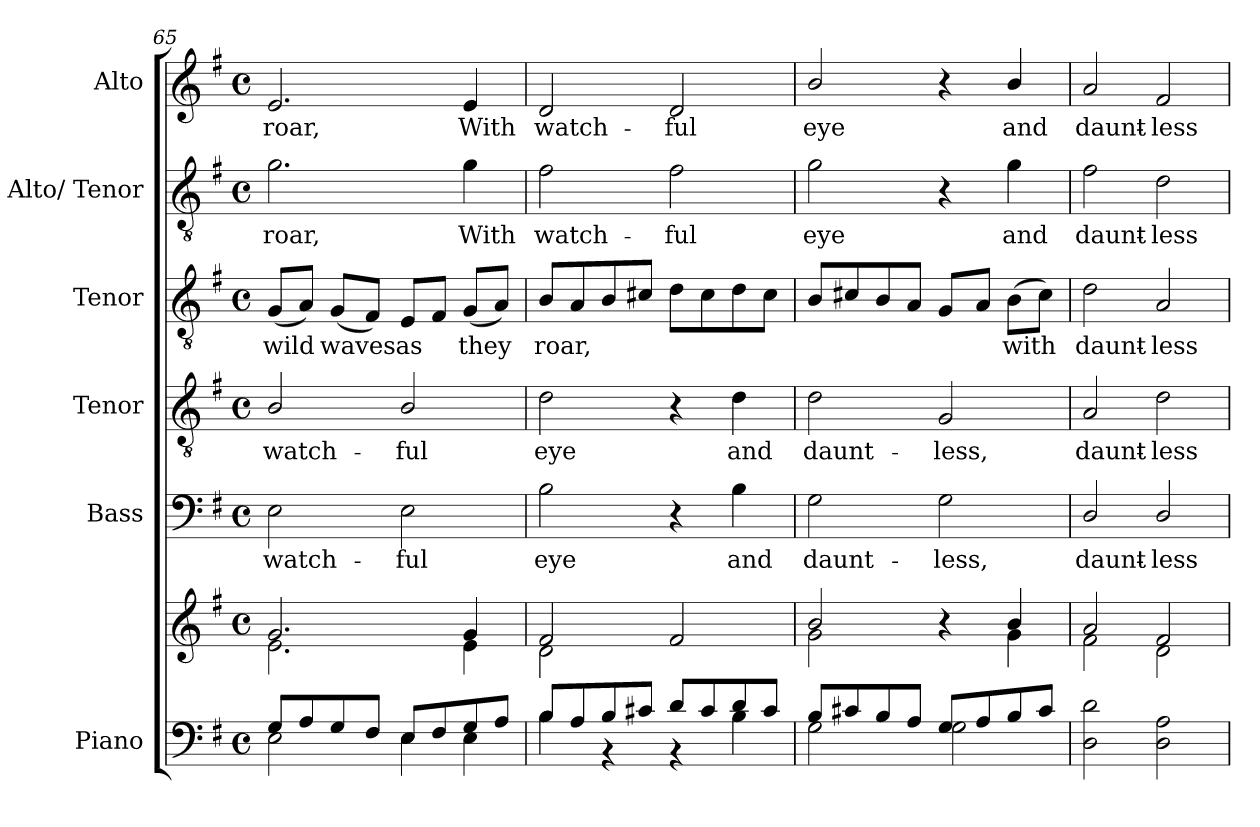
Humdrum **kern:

**kern	**kern	**kern	**text	**kern	**text	**kern	**text	**kern	**text	**kern	**text
*part6	*part6	*part5	*part5	*part4	*part4	*part3	*part3	*part2	*part2	*part1	*part1
*staff7	*staff6	*staff5	*staff5	*staff4	*staff4	*staff3	*staff3	*staff2	*staff2	*staff1	*staff1
*I"Piano	*	*I"Bass	*	*I"Tenor	*	*I"Tenor	*	*I"Alto/ Tenor	*	*I"Alto	*
*I'Pno.	*	*I'B.	*	*I'T.	*	*I'T.	*	*I'A.	*	*I'A.	*
!!LO:LB:g=z
*clefF4	*clefG2	*clefF4	*	*clefGv2	*	*clefGv2	*	*clefGv2	*	*clefG2	*
*	*	*	*	*ITrd7c12	*	*ITrd7c12	*	*ITrd7c12	*	*	*
*k[f#]	*k[f#]	*k[f#]	*	*k[f#]	*	*k[f#]	*	*k[f#]	*	*k[f#]	*
*G:	*G:	*G:	*	*G:	*	*G:	*	*G:	*	*G:	*
*M4/4	*M4/4	*M4/4	*	*M4/4	*	*M4/4	*	*M4/4	*	*M4/4	*
*met(c)	*met(c)	*met(c)	*	*met(c)	*	*met(c)	*	*met(c)	*	*met(c)	*
=65	=65	=65	=65	=65	=65	=65	=65	=65	=65	=65	=65
*^	*^	*	*	*	*	*	*	*	*	*	*
!	!	!	!	!	!LO:LY:b:color=#000000	!	!	!	!	!	!	!	!
!	!	!	!	!	!	!	!LO:LY:b:color=#000000	!	!	!	!	!	!
!	!	!	!	!	!	!	!	!	!LO:LY:b:color=#000000	!	!	!	!
!	!	!	!	!	!	!	!	!	!	!	!LO:LY:b:color=#000000	!	!
!	!	!	!	!	!	!	!	!	!	!	!	!	!LO:LY:b:color=#000000
8Gi/L	2Ei\	2.gi/	2.ei\	2Ei\	watch-	2BBi/	watch-	(8GGi/L	wild	2.Gi\	roar,	2.ei/	roar,
8Ai/	.	.	.	.	.	.	.	8AAi/J)	.	.	.	.	.
!	!	!	!	!	!	!	!	!	!LO:LY:b:color=#000000	!	!	!	!
8Gi/	.	.	.	.	.	.	.	(8GGi/L	waves	.	.	.	.
8F#i/J	.	.	.	.	.	.	.	8FF#i/J)	.	.	.	.	.
!	!	!	!	!	!LO:LY:b:color=#000000	!	!	!	!	!	!	!	!
!	!	!	!	!	!	!	!LO:LY:b:color=#000000	!	!	!	!	!	!
!	!	!	!	!	!	!	!	!	!LO:LY:b:color=#000000	!	!	!	!
8Ei/L	4Ei\	.	.	2Ei\	-ful	2BBi/	-ful	8EEi/L	as	.	.	.	.
8F#i/	.	.	.	.	.	.	.	8FF#i/J	.	.	.	.	.
!	!	!	!	!	!	!	!	!	!LO:LY:b:color=#000000	!	!	!	!
!	!	!	!	!	!	!	!	!	!	!	!LO:LY:b:color=#000000	!	!
!	!	!	!	!	!	!	!	!	!	!	!	!	!LO:LY:b:color=#000000
8Gi/	4Ei\	4gi/	4ei\	.	.	.	.	(8GGi/L	they	4Gi\	With	4ei/	With
8Ai/J	.	.	.	.	.	.	.	8AAi/J)	.	.	.	.	.
=66	=66	=66	=66	=66	=66	=66	=66	=66	=66	=66	=66	=66	=66
!	!	!	!	!	!LO:LY:b:color=#000000	!	!	!	!	!	!	!	!
!	!	!	!	!	!	!	!LO:LY:b:color=#000000	!	!	!	!	!	!
!	!	!	!	!	!	!	!	!	!LO:LY:b:color=#000000	!	!	!	!
!	!	!	!	!	!	!	!	!	!	!	!LO:LY:b:color=#000000	!	!
!	!	!	!	!	!	!	!	!	!	!	!	!	!LO:LY:b:color=#000000
8Bi/L	4Bi\	2f#i/	2di\	2Bi\	eye	2Di\	eye	8BBi/L	roar,	2F#i\	watch-	2di/	watch-
8Ai/	.	.	.	.	.	.	.	8AAi/	.	.	.	.	.
8Bi/	4r	.	.	.	.	.	.	8BBi/	.	.	.	.	.
8c#Xi/J	.	.	.	.	.	.	.	8C#Xi/J	.	.	.	.	.
!	!	!	!	!	!	!	!	!	!	!	!LO:LY:b:color=#000000	!	!
!	!	!	!	!	!	!	!	!	!	!	!	!	!LO:LY:b:color=#000000
8di/L	4r	2f#i/	2ryy	4r	.	4r	.	8Di\L	.	2F#i\	-ful	2di/	-ful
8c#i/	.	.	.	.	.	.	.	8C#i\	.	.	.	.	.
!	!	!	!	!	!LO:LY:b:color=#000000	!	!	!	!	!	!	!	!
!	!	!	!	!	!	!	!LO:LY:b:color=#000000	!	!	!	!	!	!
8di/	4Bi\	.	.	4Bi\	and	4Di\	and	8Di\	.	.	.	.	.
8c#i/J	.	.	.	.	.	.	.	8C#i\J	.	.	.	.	.
=67	=67	=67	=67	=67	=67	=67	=67	=67	=67	=67	=67	=67	=67
!	!	!	!	!	!LO:LY:b:color=#000000	!	!	!	!	!	!	!	!
!	!	!	!	!	!	!	!LO:LY:b:color=#000000	!	!	!	!	!	!
!	!	!	!	!	!	!	!	!	!	!	!LO:LY:b:color=#000000	!	!
!	!	!	!	!	!	!	!	!	!	!	!	!	!LO:LY:b:color=#000000
8Bi/L	2Gi\	2bi/	2gi\	2Gi\	daunt-	2Di\	daunt-	8BBi/L	.	2Gi\	eye	2bi/	eye
8c#Xi/	.	.	.	.	.	.	.	8C#Xi/	.	.	.	.	.
8Bi/	.	.	.	.	.	.	.	8BBi/	.	.	.	.	.
8Ai/J	.	.	.	.	.	.	.	8AAi/J	.	.	.	.	.
!	!	!	!	!	!LO:LY:b:color=#000000	!	!	!	!	!	!	!	!
!	!	!	!	!	!	!	!LO:LY:b:color=#000000	!	!	!	!	!	!
8Gi/L	2Gi\	4ryy	4r	2Gi\	-less,	2GGi/	-less,	8GGi/L	.	4r	.	4r	.
8Ai/	.	.	.	.	.	.	.	8AAi/J	.	.	.	.	.
!	!	!	!	!	!	!	!	!	!LO:LY:b:color=#000000	!	!	!	!
!	!	!	!	!	!	!	!	!	!	!	!LO:LY:b:color=#000000	!	!
!	!	!	!	!	!	!	!	!	!	!	!	!	!LO:LY:b:color=#000000
8Bi/	.	4bi/	4gi\	.	.	.	.	(8BBi\L	with	4Gi\	and	4bi/	and
8c#i/J	.	.	.	.	.	.	.	8C#i\J)	.	.	.	.	.
*v	*v	*	*	*	*	*	*	*	*	*	*	*	*
=68	=68	=68	=68	=68	=68	=68	=68	=68	=68	=68	=68	=68
!	!	!	!	!LO:LY:b:color=#000000	!	!	!	!	!	!	!	!
!	!	!	!	!	!	!LO:LY:b:color=#000000	!	!	!	!	!	!
!	!	!	!	!	!	!	!	!LO:LY:b:color=#000000	!	!	!	!
!	!	!	!	!	!	!	!	!	!	!LO:LY:b:color=#000000	!	!
!	!	!	!	!	!	!	!	!	!	!	!	!LO:LY:b:color=#000000
2Di\ 2di	2ai/	2f#i\	2Di/	daunt-	2AAi/	daunt-	2Di\	daunt-	2F#i\	daunt-	2ai/	daunt-
!	!	!	!	!LO:LY:b:color=#000000	!	!	!	!	!	!	!	!
!	!	!	!	!	!	!LO:LY:b:color=#000000	!	!	!	!	!	!
!	!	!	!	!	!	!	!	!LO:LY:b:color=#000000	!	!	!	!
!	!	!	!	!	!	!	!	!	!	!LO:LY:b:color=#000000	!	!
!	!	!	!	!	!	!	!	!	!	!	!	!LO:LY:b:color=#000000
2Di\ 2Ai	2f#i/	2di\	2Di/	-less	2Di\	-less	2AAi/	-less	2Di\	-less	2f#i/	-less
*	*v	*v	*	*	*	*	*	*	*	*	*	*
=	=	=	=	=	=	=	=	=	=	=	=
*-	*-	*-	*-	*-	*-	*-	*-	*-	*-	*-	*-
